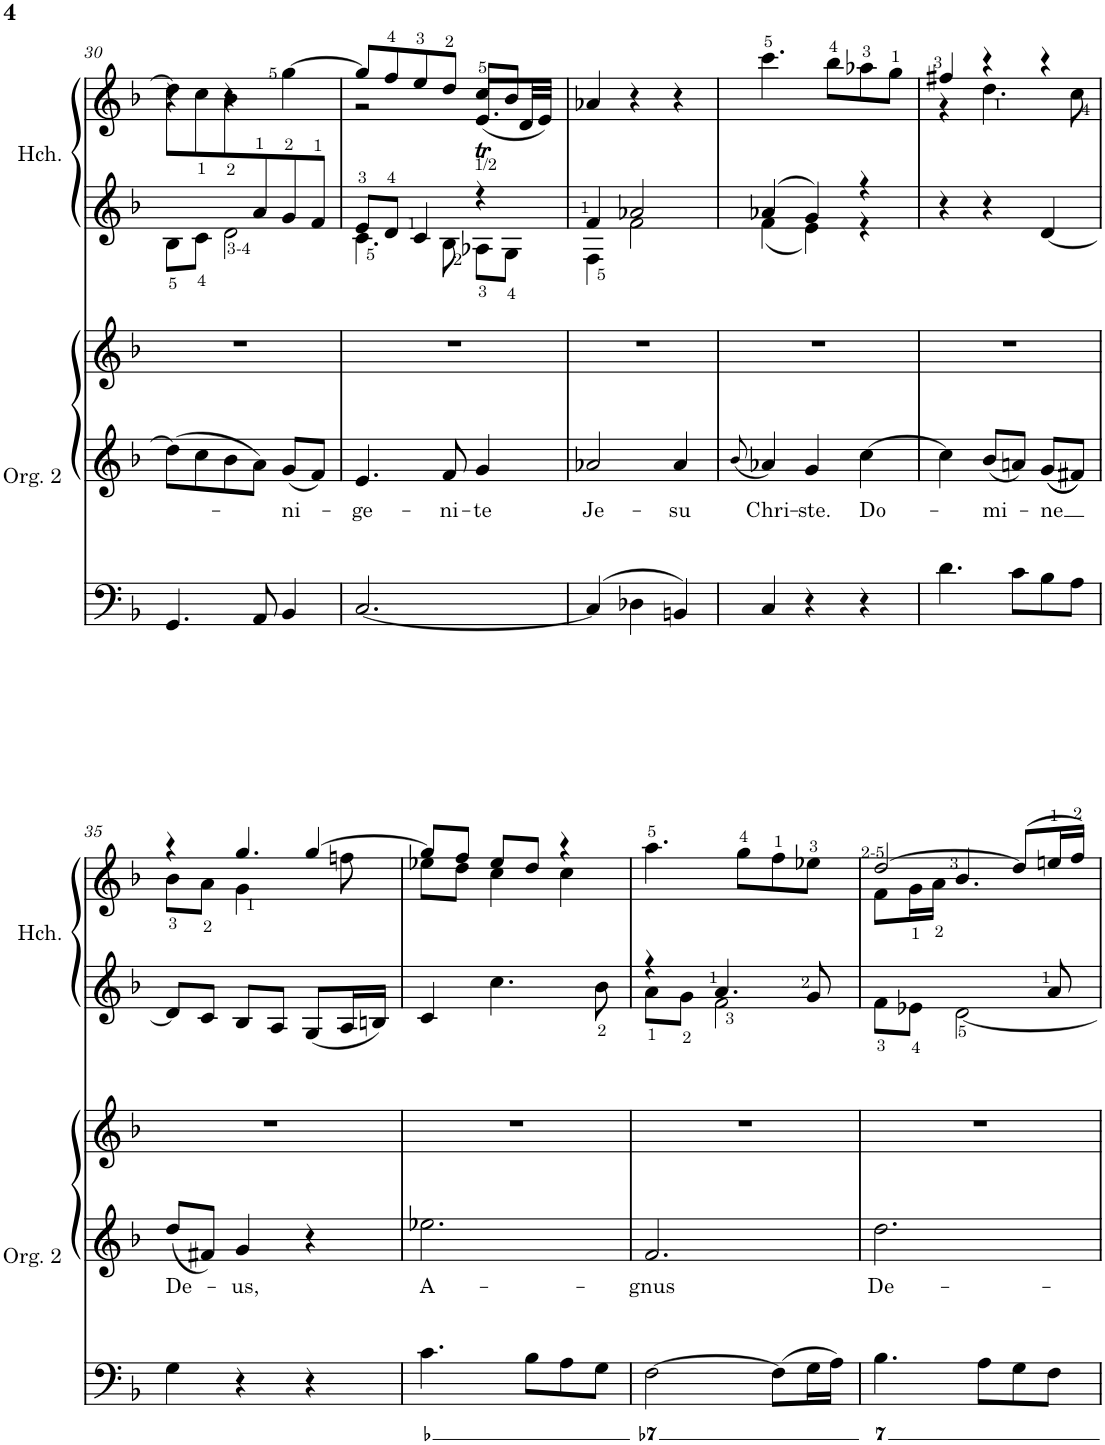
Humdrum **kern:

**kern	**kern	**text	**kern	**kern	**kern
*part2	*part2	*part2	*part2	*part1	*part1
*staff5	*staff4	*staff4	*staff3	*staff2	*staff1
*I"Organ 2	*	*	*	*I"Harpsichord	*
*I'Org. 2	*	*	*	*I'Hch.	*
!!LO:PB:g=z
*clefF4	*clefG2	*	*clefG2	*clefG2	*clefG2
*k[b-]	*k[b-]	*	*k[b-]	*k[b-]	*k[b-]
*M3/4	*M3/4	*	*M3/4	*M3/4	*M3/4
=30	=30	=30	=30	=30	=30
*	*	*	*	*^	*^
4.GG/	8dd\L]	.	2.r	4.ryy	8B-\L	4r	8dd\L]
.	8cc\	.	.	.	8c\J	.	8cc\
.	8b-\	.	.	.	2d\	4r	8b-\
8AA/	8a\J	.	.	8a/	.	.	4.ryy
!	!	!LO:LY:b	!	!	!	!	!
4BB-/	8g/L	-ni-	.	8g/	.	[4gg\	.
.	8f/J	.	.	8f/J	.	.	.
=31	=31	=31	=31	=31	=31	=31	=31
!	!	!LO:LY:b	!	!	!	!	!
[2.C/	4.e/	-ge-	2.r	8e/L	4.c\	8gg/L]	2r
.	.	.	.	8d/J	.	8ff/	.
.	.	.	.	4c/	.	8ee/	.
!	!	!LO:LY:b	!	!	!	!	!
.	8f/	-ni-	.	.	8B-\	8dd/J	.
!	!	!LO:LY:b	!	!	!	!	!
.	4g/	-te	.	4r	8A-X\L	(<8.et/L	8cc/L
.	.	.	.	.	8G\J	.	8b-/J
.	.	.	.	.	.	32d/LL	.
.	.	.	.	.	.	32e/JJJ)	.
*	*	*	*	*	*	*v	*v
=32	=32	=32	=32	=32	=32	=32
!	!	!LO:LY:b	!	!	!	!
4C/]	2a-X/	Je-	2.r	4f/	4F\	4a-X/
4D-X\	.	.	.	2a-X/	2f\	4r
!	!	!LO:LY:b	!	!	!	!
4BBn/	4a-/	-su	.	.	.	4r
=33	=33	=33	=33	=33	=33	=33
.	8qb-/	.	.	.	.	.
!	!	!LO:LY:b	!	!	!	!
4C/	4a-X/	Chri-	2.r	4a-X/	4f\	4.ccc\
!	!	!LO:LY:b	!	!	!	!
4r	4g/	-ste.	.	4g/	4e\	.
.	.	.	.	.	.	8bb-\L
!	!	!LO:LY:b	!	!	!	!
4r	[4cc\	Do-	.	4r	4r	8aa-X\
.	.	.	.	.	.	8gg\J
*	*	*	*	*v	*v	*
=34	=34	=34	=34	=34	=34
*	*	*	*	*	*^
4.d\	4cc\]	.	2.r	4r	4ff#X/	4r
!	!	!LO:LY:b	!	!	!	!
.	8b-/L	-mi-	.	4r	4r	4.dd\
8c\L	8an/J	.	.	.	.	.
!	!	!LO:LY:b	!	!	!	!
8B-\	8g/L	-ne	.	[4d/	4r	.
8A\J	8f#X/J	.	.	.	.	8cc\
!!LO:LB:g=z	!!
=35	=35	=35	=35	=35	=35	=35
!	!	!LO:LY:b	!	!	!	!
4G\	8dd/L	De-	2.r	8d/L]	4r	8b-\L
.	8f#X/J	.	.	8c/J	.	8a\J
!	!	!LO:LY:b	!	!	!	!
4r	4g/	-us,	.	8B-/L	4.gg/	4g\
.	.	.	.	8A/J	.	.
4r	4r	.	.	8G/L	.	[4gg/
.	.	.	.	16A/L	8ffn\	.
.	.	.	.	16Bn/JJ	.	.
=36	=36	=36	=36	=36	=36	=36
!	!	!LO:LY:b	!	!	!	!
4.c\	2.ee-X\	A-	2.r	4c/	8ee-X\L	8gg/L]
.	.	.	.	.	8dd\J	8ff/J
.	.	.	.	4.cc\	4cc\	8ee-/L
8B-\L	.	.	.	.	.	8dd/J
8A\	.	.	.	.	4r	4cc\
8G\J	.	.	.	8b-\	.	.
*	*	*	*	*	*v	*v
=37	=37	=37	=37	=37	=37
!	!	!LO:LY:b	!	!	!
*	*	*	*	*^	*
[2F\	2.f/	-gnus	2.r	4r	8a\L	4.aa\
.	.	.	.	.	8g\J	.
.	.	.	.	4.a/	2f\	.
.	.	.	.	.	.	8gg\L
8F\L]	.	.	.	.	.	8ff\
16G\L	.	.	.	8g/	.	8ee-X\J
16A\JJ	.	.	.	.	.	.
=38	=38	=38	=38	=38	=38	=38
!	!	!LO:LY:b	!	!	!	!
*	*	*	*	*	*	*^
4.B-\	2.dd\	De-	2.r	8ryy	8f\L	[2dd/	8f\L
.	.	.	.	.	8e-X\J	.	16g\L
.	.	.	.	.	.	.	16a\JJ
.	.	.	.	.	[2d\	.	4.b-/
8A\L	.	.	.	.	.	.	.
8G\	.	.	.	.	.	(8dd/L]	.
8F\J	.	.	.	8a/	.	16een/L	8ryy
.	.	.	.	.	.	16ff/JJ)	.
*	*	*	*	*v	*v	*	*
*	*	*	*	*	*v	*v
=	=	=	=	=	=
*-	*-	*-	*-	*-	*-
